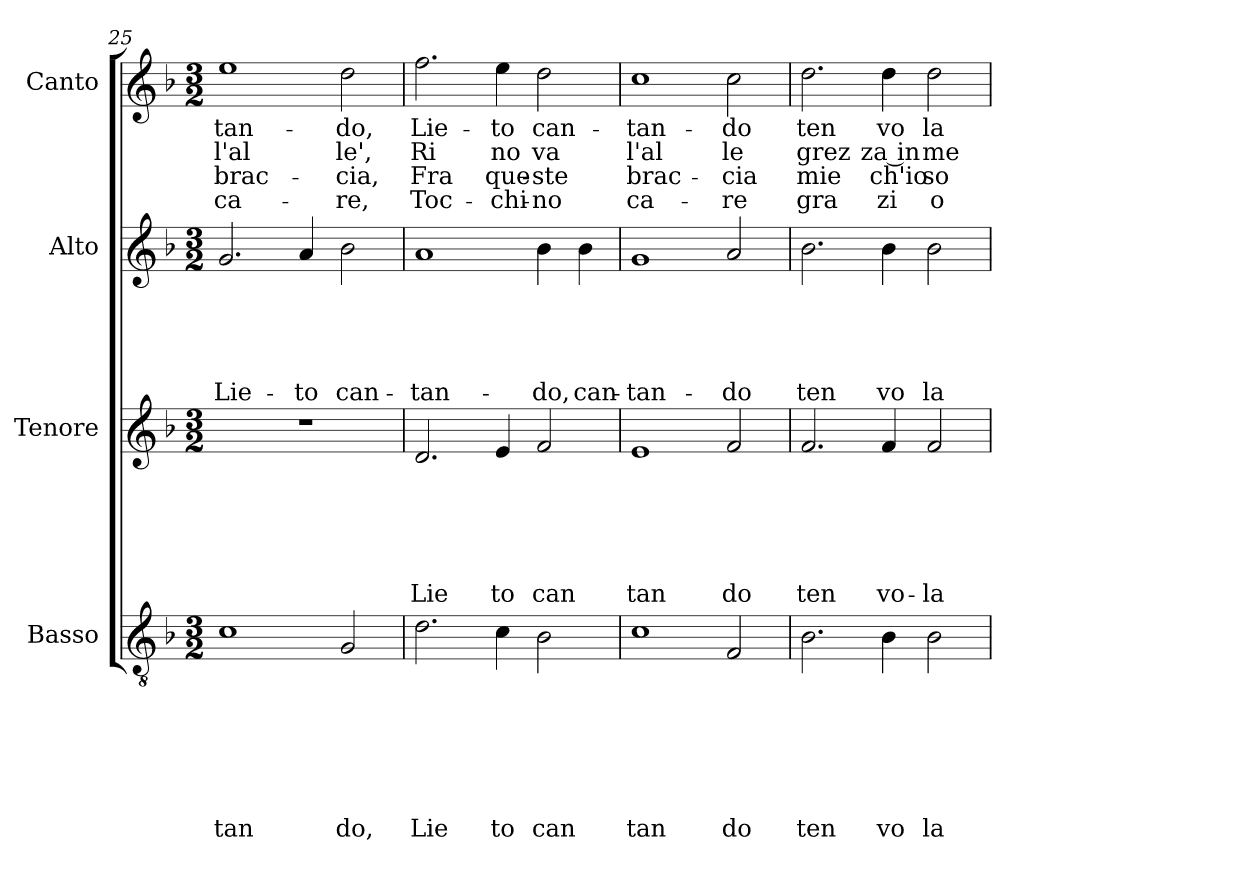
**kern	**text	**text	**text	**text	**text	**text	**text	**kern	**text	**text	**text	**text	**text	**text	**kern	**text	**text	**text	**text	**text	**kern	**text	**text	**text	**text
*part4	*part4	*part4	*part4	*part4	*part4	*part4	*part4	*part3	*part3	*part3	*part3	*part3	*part3	*part3	*part2	*part2	*part2	*part2	*part2	*part2	*part1	*part1	*part1	*part1	*part1
*staff4	*staff4	*staff4	*staff4	*staff4	*staff4	*staff4	*staff4	*staff3	*staff3	*staff3	*staff3	*staff3	*staff3	*staff3	*staff2	*staff2	*staff2	*staff2	*staff2	*staff2	*staff1	*staff1	*staff1	*staff1	*staff1
*I"Basso	*	*	*	*	*	*	*	*I"Tenore	*	*	*	*	*	*	*I"Alto	*	*	*	*	*	*I"Canto	*	*	*	*
*clefGv2	*	*	*	*	*	*	*	*clefG2	*	*	*	*	*	*	*clefG2	*	*	*	*	*	*clefG2	*	*	*	*
*k[b-]	*	*	*	*	*	*	*	*k[b-]	*	*	*	*	*	*	*k[b-]	*	*	*	*	*	*k[b-]	*	*	*	*
*F:	*	*	*	*	*	*	*	*F:	*	*	*	*	*	*	*F:	*	*	*	*	*	*F:	*	*	*	*
*M3/2	*	*	*	*	*	*	*	*M3/2	*	*	*	*	*	*	*M3/2	*	*	*	*	*	*M3/2	*	*	*	*
=25	=25	=25	=25	=25	=25	=25	=25	=25	=25	=25	=25	=25	=25	=25	=25	=25	=25	=25	=25	=25	=25	=25	=25	=25	=25
!	!	!	!	!	!	!	!LO:LY:b	!LO:N:vis=1	!	!	!	!	!	!	!	!	!	!	!	!LO:LY:b	!	!LO:LY:b	!LO:LY:b	!LO:LY:b	!LO:LY:b
1c	.	.	.	.	.	.	tan	1.r	.	.	.	.	.	.	2.g/	.	.	.	.	Lie-	1ee	-tan-	l'al	brac-	ca-
!	!	!	!	!	!	!	!	!	!	!	!	!	!	!	!	!	!	!	!	!LO:LY:b	!	!	!	!	!
.	.	.	.	.	.	.	.	.	.	.	.	.	.	.	4a/	.	.	.	.	-to	.	.	.	.	.
!	!	!	!	!	!	!	!LO:LY:b	!	!	!	!	!	!	!	!	!	!	!	!	!LO:LY:b	!	!LO:LY:b	!LO:LY:b	!LO:LY:b	!LO:LY:b
2G/	.	.	.	.	.	.	do,	.	.	.	.	.	.	.	2b-\	.	.	.	.	can-	2dd\	-do,	le',	-cia,	-re,
=26	=26	=26	=26	=26	=26	=26	=26	=26	=26	=26	=26	=26	=26	=26	=26	=26	=26	=26	=26	=26	=26	=26	=26	=26	=26
!	!	!	!	!	!	!	!LO:LY:b	!	!	!	!	!	!	!LO:LY:b	!	!	!	!	!	!LO:LY:b	!	!LO:LY:b	!LO:LY:b	!LO:LY:b	!LO:LY:b
2.d\	.	.	.	.	.	.	Lie	2.d/	.	.	.	.	.	Lie	1a	.	.	.	.	-tan-	2.ff\	Lie-	Ri	Fra	Toc-
!	!	!	!	!	!	!	!LO:LY:b	!	!	!	!	!	!	!LO:LY:b	!	!	!	!	!	!	!	!LO:LY:b	!LO:LY:b	!LO:LY:b	!LO:LY:b
4c\	.	.	.	.	.	.	to	4e/	.	.	.	.	.	to	.	.	.	.	.	.	4ee\	-to	no	que-	-chi-
!	!	!	!	!	!	!	!LO:LY:b	!	!	!	!	!	!	!LO:LY:b	!	!	!	!	!	!LO:LY:b	!	!LO:LY:b	!LO:LY:b	!LO:LY:b	!LO:LY:b
2B-\	.	.	.	.	.	.	can	2f/	.	.	.	.	.	can	4b-\	.	.	.	.	-do,	2dd\	can-	va	-ste	-no
!	!	!	!	!	!	!	!	!	!	!	!	!	!	!	!	!	!	!	!	!LO:LY:b	!	!	!	!	!
.	.	.	.	.	.	.	.	.	.	.	.	.	.	.	4b-\	.	.	.	.	can-	.	.	.	.	.
=27	=27	=27	=27	=27	=27	=27	=27	=27	=27	=27	=27	=27	=27	=27	=27	=27	=27	=27	=27	=27	=27	=27	=27	=27	=27
!	!	!	!	!	!	!	!LO:LY:b	!	!	!	!	!	!	!LO:LY:b	!	!	!	!	!	!LO:LY:b	!	!LO:LY:b	!LO:LY:b	!LO:LY:b	!LO:LY:b
1c	.	.	.	.	.	.	tan	1e	.	.	.	.	.	tan	1g	.	.	.	.	-tan-	1cc	-tan-	l'al	brac-	ca-
!	!	!	!	!	!	!	!LO:LY:b	!	!	!	!	!	!	!LO:LY:b	!	!	!	!	!	!LO:LY:b	!	!LO:LY:b	!LO:LY:b	!LO:LY:b	!LO:LY:b
2F/	.	.	.	.	.	.	do	2f/	.	.	.	.	.	do	2a/	.	.	.	.	-do	2cc\	-do	le	-cia	-re
!!LO:LB:g=z
=28	=28	=28	=28	=28	=28	=28	=28	=28	=28	=28	=28	=28	=28	=28	=28	=28	=28	=28	=28	=28	=28	=28	=28	=28	=28
!	!	!	!	!	!	!	!LO:LY:b	!	!	!	!	!	!	!LO:LY:b	!	!	!	!	!	!LO:LY:b	!	!LO:LY:b	!LO:LY:b	!LO:LY:b	!LO:LY:b
2.B-\	.	.	.	.	.	.	ten	2.f/	.	.	.	.	.	ten	2.b-\	.	.	.	.	ten	2.dd\	ten	grez	mie	gra
!	!	!	!	!	!	!	!LO:LY:b	!	!	!	!	!	!	!LO:LY:b	!	!	!	!	!	!LO:LY:b	!	!LO:LY:b	!LO:LY:b	!LO:LY:b	!LO:LY:b
4B-\	.	.	.	.	.	.	vo	4f/	.	.	.	.	.	vo-	4b-\	.	.	.	.	vo	4dd\	vo	za in	ch'io	zi
!	!	!	!	!	!	!	!LO:LY:b	!	!	!	!	!	!	!LO:LY:b	!	!	!	!	!	!LO:LY:b	!	!LO:LY:b	!LO:LY:b	!LO:LY:b	!LO:LY:b
2B-\	.	.	.	.	.	.	la	2f/	.	.	.	.	.	-la-	2b-\	.	.	.	.	la	2dd\	la	me	so-	o
=	=	=	=	=	=	=	=	=	=	=	=	=	=	=	=	=	=	=	=	=	=	=	=	=	=
*-	*-	*-	*-	*-	*-	*-	*-	*-	*-	*-	*-	*-	*-	*-	*-	*-	*-	*-	*-	*-	*-	*-	*-	*-	*-
